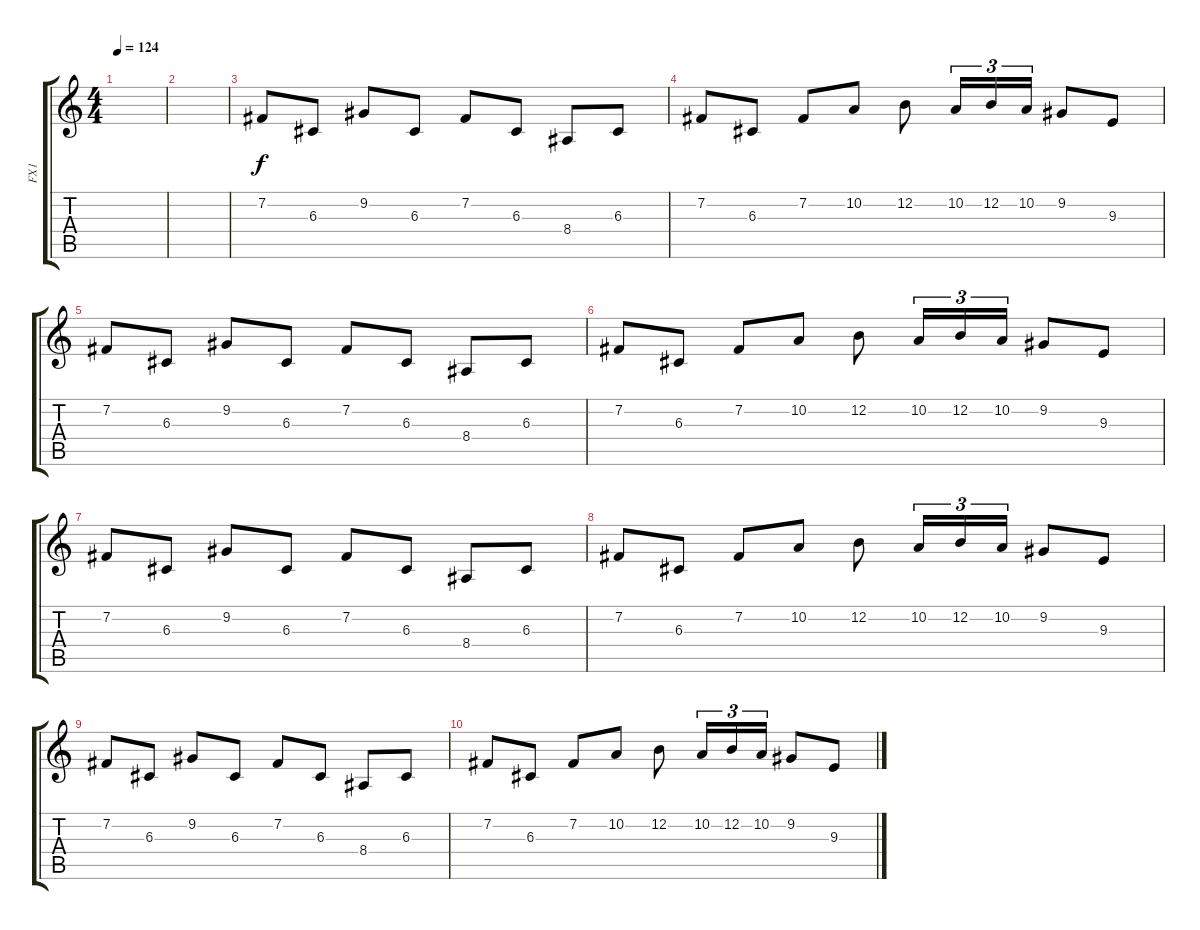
\track ("FX1" "FX1") {instrument brightacousticpiano}
\staff {score tabs}
\tuning (E4 B3 G3 D3 A2 E2) {hide}
\ts (4 4)
\tempo 124
\clef g2
\ks c
|
|
7.2.8 6.3.8 9.2.8 6.3.8 7.2.8 6.3.8 8.4.8 6.3.8 |
7.2.8 6.3.8 7.2.8 10.2.8 12.2.8 10.2.16{tu (3 2)} 12.2.16{tu (3 2)} 10.2.16{tu (3 2)} 9.2.8 9.3.8 |
7.2.8 6.3.8 9.2.8 6.3.8 7.2.8 6.3.8 8.4.8 6.3.8 |
7.2.8 6.3.8 7.2.8 10.2.8 12.2.8 10.2.16{tu (3 2)} 12.2.16{tu (3 2)} 10.2.16{tu (3 2)} 9.2.8 9.3.8 |
7.2.8 6.3.8 9.2.8 6.3.8 7.2.8 6.3.8 8.4.8 6.3.8 |
7.2.8 6.3.8 7.2.8 10.2.8 12.2.8 10.2.16{tu (3 2)} 12.2.16{tu (3 2)} 10.2.16{tu (3 2)} 9.2.8 9.3.8 |
7.2.8 6.3.8 9.2.8 6.3.8 7.2.8 6.3.8 8.4.8 6.3.8 |
7.2.8 6.3.8 7.2.8 10.2.8 12.2.8 10.2.16{tu (3 2)} 12.2.16{tu (3 2)} 10.2.16{tu (3 2)} 9.2.8 9.3.8
